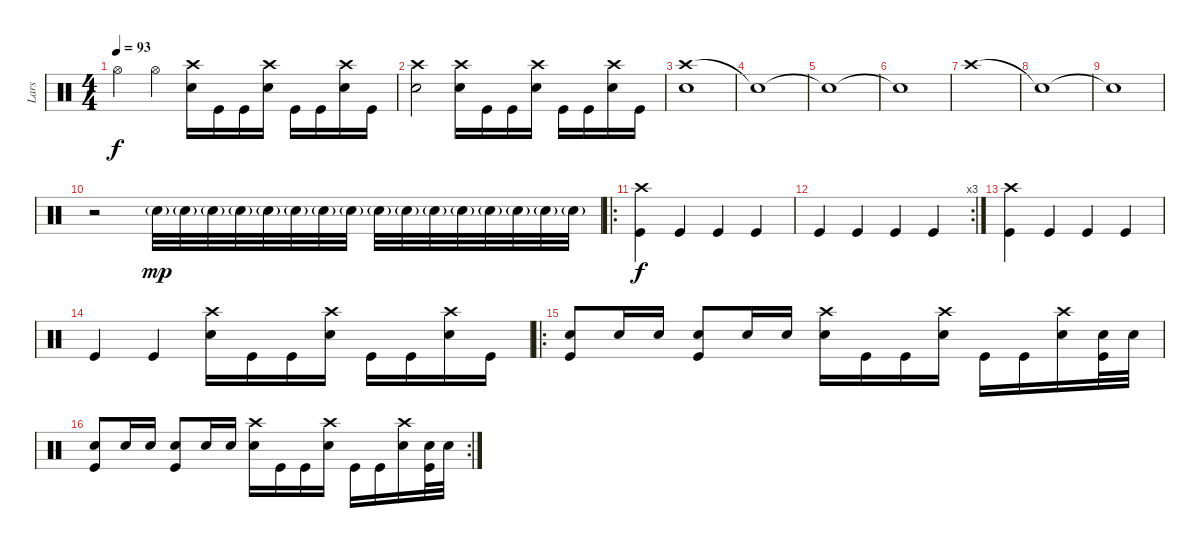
\track ("Lars" "Lars") {instrument percussion}
\staff {score}
\articulation defaults
\ts (4 4)
\tempo 93
\clef neutral
\ks c "Hi-Hat (open)".4{dy f} "Hi-Hat (open)".4
("Crash high (hit)" "Snare (hit) 2").16 "Kick (hit)".16 "Kick (hit)".16 ("Crash high (hit)" "Snare (hit) 2").16 "Kick (hit)".16 "Kick (hit)".16 ("Crash high (hit)" "Snare (hit) 2").16 "Kick (hit)".16 |
("Crash high (hit)" "Snare (hit) 2").2 ("Crash high (hit)" "Snare (hit) 2").16 "Kick (hit)".16 "Kick (hit)".16 ("Crash high (hit)" "Snare (hit) 2").16 "Kick (hit)".16 "Kick (hit)".16 ("Crash high (hit)" "Snare (hit) 2").16 "Kick (hit)".16 |
("Crash high (hit)" "Snare (hit) 2").1 |
"Snare (hit)"{t}.1 |
"Snare (hit)"{t}.1 |
"Snare (hit)"{t}.1 |
"Crash high (hit)".1 |
"Snare (hit)"{t}.1 |
"Snare (hit)"{t}.1 |
r.2 "Snare (hit) 2"{g}.32{dy mp} "Snare (hit) 2"{g}.32 "Snare (hit) 2"{g}.32 "Snare (hit) 2"{g}.32 "Snare (hit) 2"{g}.32 "Snare (hit) 2"{g}.32 "Snare (hit) 2"{g}.32 "Snare (hit) 2"{g}.32 "Snare (hit) 2"{g}.32 "Snare (hit) 2"{g}.32 "Snare (hit) 2"{g}.32 "Snare (hit) 2"{g}.32 "Snare (hit) 2"{g}.32 "Snare (hit) 2"{g}.32 "Snare (hit) 2"{g}.32 "Snare (hit) 2"{g}.32 |
\ro
("Crash high (hit)" "Kick (hit)").4{dy f} "Kick (hit)".4 "Kick (hit)".4 "Kick (hit)".4 |
\rc 3 "Kick (hit)".4 "Kick (hit)".4 "Kick (hit)".4 "Kick (hit)".4
|
("Crash high (hit)" "Kick (hit)").4 "Kick (hit)".4 "Kick (hit)".4 "Kick (hit)".4 |
"Kick (hit)".4 "Kick (hit)".4 ("Crash high (hit)" "Snare (hit) 2").16 "Kick (hit)".16 "Kick (hit)".16 ("Crash high (hit)" "Snare (hit) 2").16 "Kick (hit)".16 "Kick (hit)".16 ("Crash high (hit)" "Snare (hit) 2").16 "Kick (hit)".16 |
\ro
("Snare (hit) 2" "Kick (hit)").8 "Snare (hit) 2".16 "Snare (hit) 2".16 ("Snare (hit) 2" "Kick (hit)").8 "Snare (hit) 2".16 "Snare (hit) 2".16 ("Crash high (hit)" "Snare (hit) 2").16 "Kick (hit)".16 "Kick (hit)".16 ("Crash high (hit)" "Snare (hit) 2").16 "Kick (hit)".16 "Kick (hit)".16 ("Crash high (hit)" "Snare (hit) 2").16 ("Snare (hit) 2" "Kick (hit)").32 "Snare (hit) 2".32 |
\rc 2
("Snare (hit) 2" "Kick (hit)").8 "Snare (hit) 2".16 "Snare (hit) 2".16 ("Snare (hit) 2" "Kick (hit)").8 "Snare (hit) 2".16 "Snare (hit) 2".16 ("Crash high (hit)" "Snare (hit) 2").16 "Kick (hit)".16 "Kick (hit)".16 ("Crash high (hit)" "Snare (hit) 2").16 "Kick (hit)".16 "Kick (hit)".16 ("Crash high (hit)" "Snare (hit) 2").16 ("Snare (hit) 2" "Kick (hit)").32 "Snare (hit) 2".32
